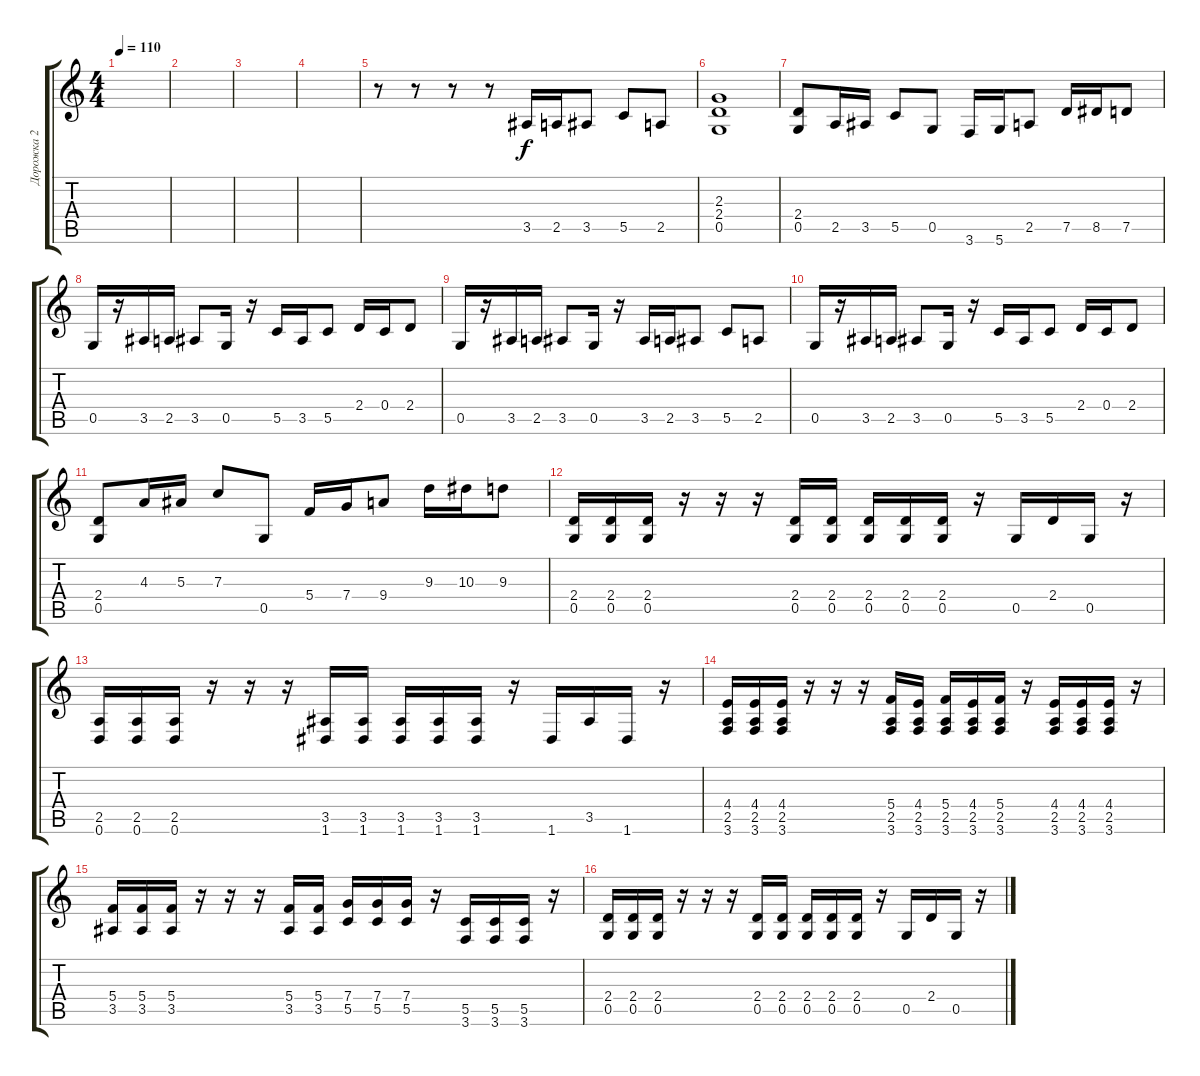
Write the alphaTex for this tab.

\track ("Дорожка 2" "Дорожка 2") {instrument distortionguitar}
\staff {score tabs}
\tuning (D4 A3 F3 C3 G2 D2) {hide}
\ts (4 4)
\tempo 110
\clef g2
\ks c
|
|
|
|
r.8 r.8 r.8 r.8 3.5.16 2.5.16 3.5.8 5.5.8 2.5.8 |
(2.3 2.4 0.5).1 |
(2.4 0.5).8 2.5.16 3.5.16 5.5.8 0.5.8 3.6.16 5.6.16 2.5.8 7.5.16 8.5.16 7.5.8 |
0.5.16 r.16 3.5.16 2.5.16 3.5.8 0.5.16 r.16 5.5.16 3.5.16 5.5.8 2.4.16 0.4.16 2.4.8 |
0.5.16 r.16 3.5.16 2.5.16 3.5.8 0.5.16 r.16 3.5.16 2.5.16 3.5.8 5.5.8 2.5.8 |
0.5.16 r.16 3.5.16 2.5.16 3.5.8 0.5.16 r.16 5.5.16 3.5.16 5.5.8 2.4.16 0.4.16 2.4.8 |
(2.4 0.5).8 4.3.16 5.3.16 7.3.8 0.5.8 5.4.16 7.4.16 9.4.8 9.3.16 10.3.16 9.3.8 |
(2.4 0.5).16 (2.4 0.5).16 (2.4 0.5).16 r.16 r.16 r.16 (2.4 0.5).16 (2.4 0.5).16 (2.4 0.5).16 (2.4 0.5).16 (2.4 0.5).16 r.16 0.5.16 2.4.16 0.5.16 r.16 |
(2.5 0.6).16 (2.5 0.6).16 (2.5 0.6).16 r.16 r.16 r.16 (3.5 1.6).16 (3.5 1.6).16 (3.5 1.6).16 (3.5 1.6).16 (3.5 1.6).16 r.16 1.6.16 3.5.16 1.6.16 r.16 |
(4.4 2.5 3.6).16 (4.4 2.5 3.6).16 (4.4 2.5 3.6).16 r.16 r.16 r.16 (5.4 2.5 3.6).16 (4.4 2.5 3.6).16 (5.4 2.5 3.6).16 (4.4 2.5 3.6).16 (5.4 2.5 3.6).16 r.16 (4.4 2.5 3.6).16 (4.4 2.5 3.6).16 (4.4 2.5 3.6).16 r.16 |
(5.4 3.5).16 (5.4 3.5).16 (5.4 3.5).16 r.16 r.16 r.16 (5.4 3.5).16 (5.4 3.5).16 (7.4 5.5).16 (7.4 5.5).16 (7.4 5.5).16 r.16 (5.5 3.6).16 (5.5 3.6).16 (5.5 3.6).16 r.16 |
(2.4 0.5).16 (2.4 0.5).16 (2.4 0.5).16 r.16 r.16 r.16 (2.4 0.5).16 (2.4 0.5).16 (2.4 0.5).16 (2.4 0.5).16 (2.4 0.5).16 r.16 0.5.16 2.4.16 0.5.16 r.16
